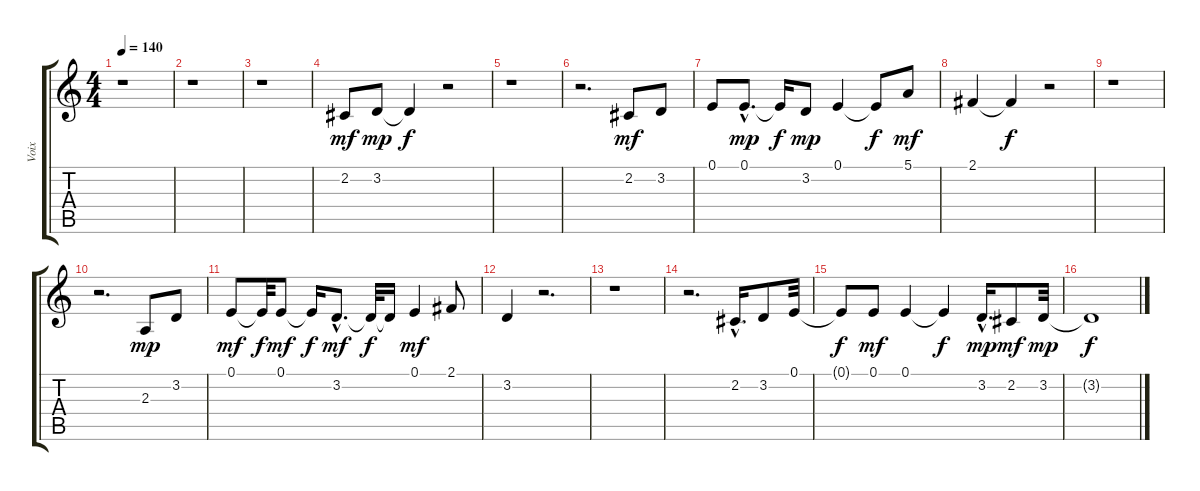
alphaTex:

\track ("Voix" "Voix") {instrument voiceoohs}
\staff {score tabs}
\tuning (E4 B3 G3 D3 A2 E2) {hide}
\ts (4 4)
\tempo 140
\clef g2
\ks c
r.1{dy f} |
r.1 |
r.1 |
2.2.8{dy mf} 3.2.8{dy mp} 3.2{t}.4{dy f} r.2 |
r.1 |
r.2{d} 2.2.8{dy mf} 3.2.8 |
0.1.8 0.1{hac}.8{d dy mp} 0.1{t}.16{dy f} 3.2.8{dy mp} 0.1.4 0.1{t}.8{dy f} 5.1.8{dy mf} |
2.1.4 2.1{t}.4{dy f} r.2 |
r.1 |
r.2{d} 2.3.8{dy mp} 3.2.8 |
0.1.8{dy mf} 0.1{t}.32{dy f} 0.1.8{dy mf} 0.1{t}.16{dy f} 3.2{hac}.8{d dy mf} 3.2{t}.32{dy f} 3.2{t}.16 0.1.4{dy mf} 2.1.8 |
3.2.4 r.2{d} |
r.1 |
r.2{d} 2.2{hac}.16{d} 3.2.8 0.1.32 |
0.1{t}.8{dy f} 0.1.8{dy mf} 0.1.4 0.1{t}.4{dy f} 3.2{hac}.16{d dy mp} 2.2.8{dy mf} 3.2.32{dy mp} |
3.2{t}.1{dy f}
